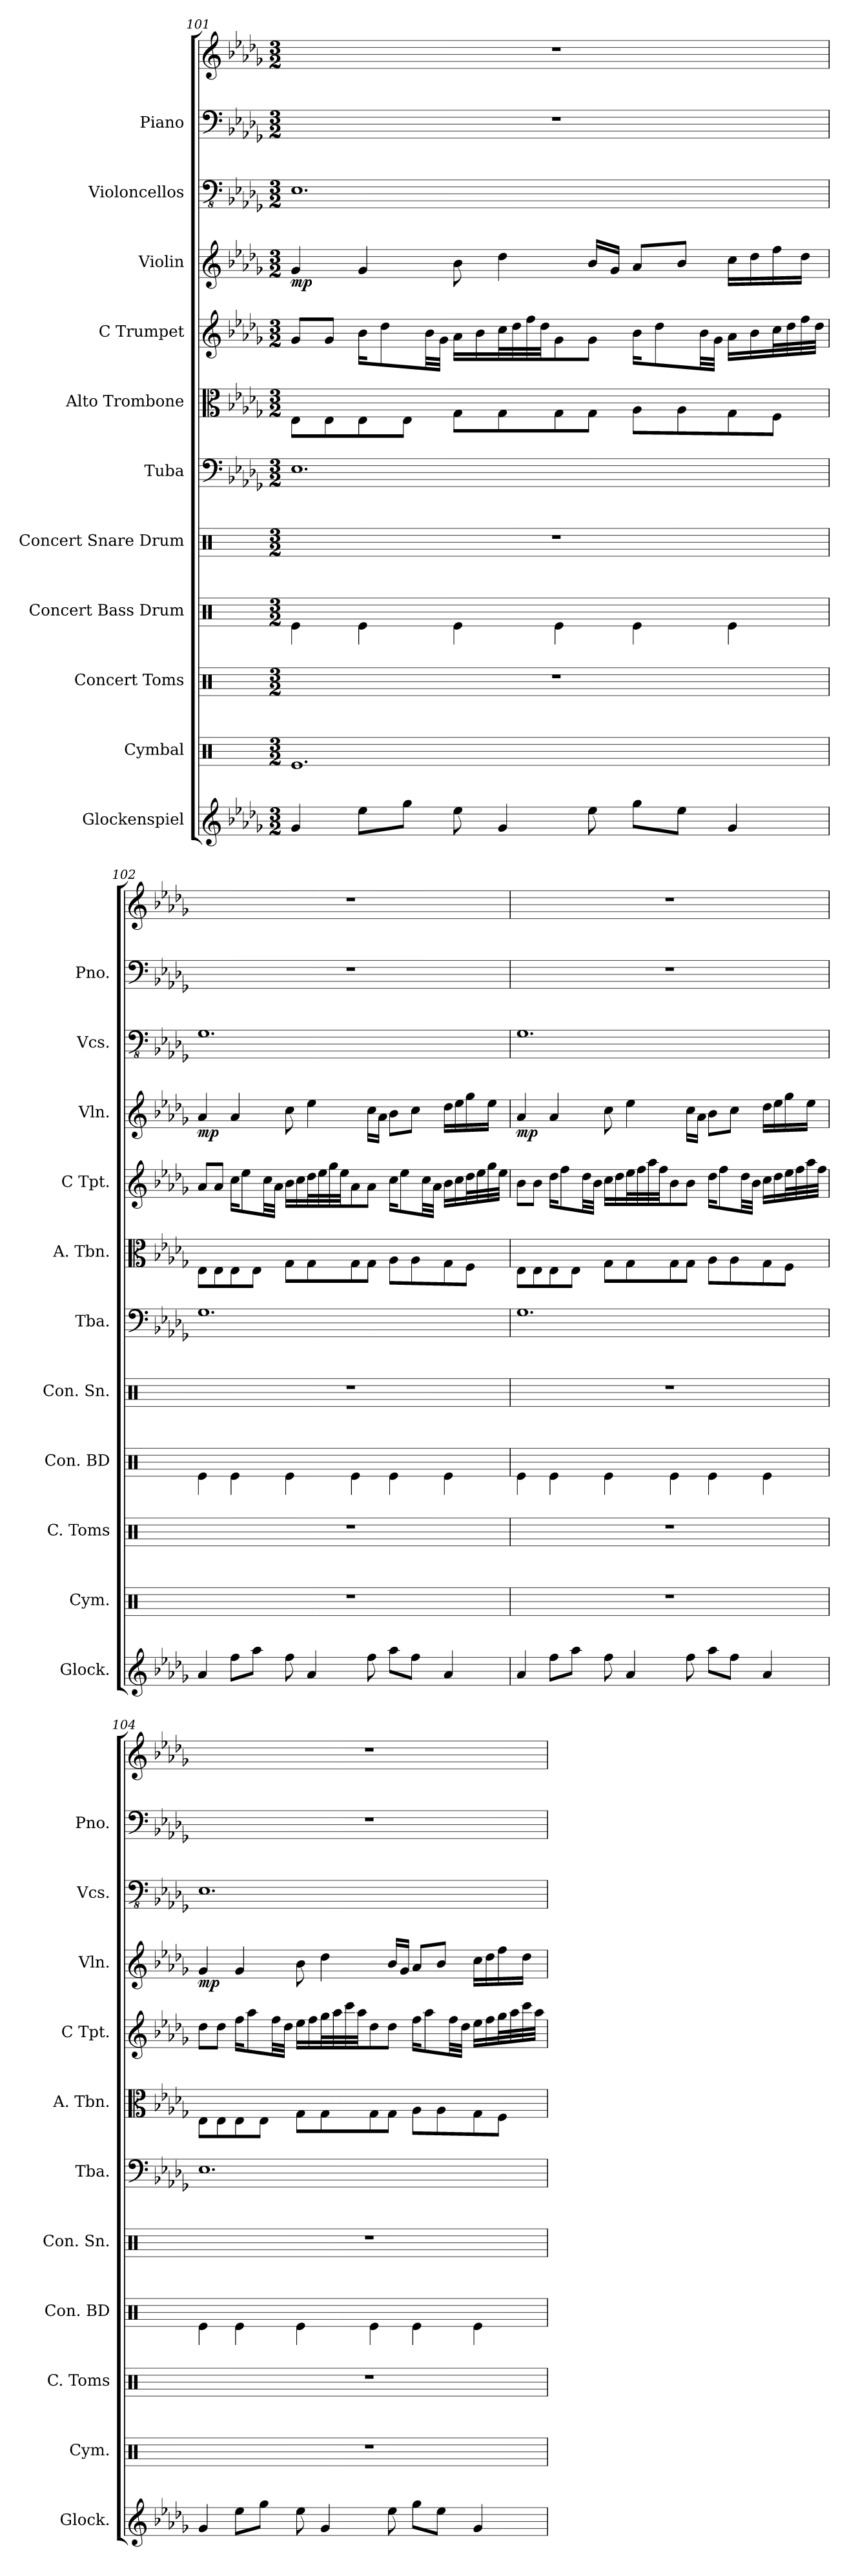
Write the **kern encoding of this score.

**kern	**kern	**kern	**kern	**kern	**kern	**kern	**kern	**kern	**dynam	**kern	**kern	**kern
*part11	*part10	*part9	*part8	*part7	*part6	*part5	*part4	*part3	*part3	*part2	*part1	*part1
*staff12	*staff11	*staff10	*staff9	*staff8	*staff7	*staff6	*staff5	*staff4	*staff4	*staff3	*staff2	*staff1
*I"Glockenspiel	*I"Cymbal	*I"Concert Toms	*I"Concert Bass Drum	*I"Concert Snare Drum	*I"Tuba	*I"Alto Trombone	*I"C Trumpet	*I"Violin	*	*I"Violoncellos	*I"Piano	*
*I'Glock.	*I'Cym.	*I'C. Toms	*I'Con. BD	*I'Con. Sn.	*I'Tba.	*I'A. Tbn.	*I'C Tpt.	*I'Vln.	*	*I'Vcs.	*I'Pno.	*
!!LO:PB:g=z
*clefG2	*clefX	*clefX	*clefX	*clefX	*clefF4	*clefC3	*clefG2	*clefG2	*	*clefFv4	*clefF4	*clefG2
*ITrd-14c-24	*	*	*	*	*	*	*	*	*	*	*	*
*k[b-e-a-d-g-]	*k[]	*k[]	*k[]	*k[]	*k[b-e-a-d-g-]	*k[b-e-a-d-g-]	*k[b-e-a-d-g-]	*k[b-e-a-d-g-]	*	*k[b-e-a-d-g-]	*k[b-e-a-d-g-]	*k[b-e-a-d-g-]
*M3/2	*M3/2	*M3/2	*M3/2	*M3/2	*M3/2	*M3/2	*M3/2	*M3/2	*	*M3/2	*M3/2	*M3/2
=101	=101	=101	=101	=101	=101	=101	=101	=101	=101	=101	=101	=101
!	!	!	!	!	!	!	!	!	!LO:DY:b	!	!	!
4ggg-/	1.Re	1.r	4Re\	1.r	1.E-	8E-\L	8g-/L	4g-/	mp	1.EE-	1.r	1.r
.	.	.	.	.	.	8E-\	8g-/J	.	.	.	.	.
8eeee-\L	.	.	4Re\	.	.	8E-\	16b-\KL	4g-/	.	.	.	.
.	.	.	.	.	.	.	8dd-\	.	.	.	.	.
8gggg-\J	.	.	.	.	.	8E-\J	.	.	.	.	.	.
.	.	.	.	.	.	.	32b-\LL	.	.	.	.	.
.	.	.	.	.	.	.	32g-\JJJ	.	.	.	.	.
8eeee-\	.	.	4Re\	.	.	8G-\L	16a-\LL	8b-\	.	.	.	.
.	.	.	.	.	.	.	16b-\	.	.	.	.	.
4ggg-/	.	.	.	.	.	8G-\	32cc\L	4dd-\	.	.	.	.
.	.	.	.	.	.	.	32dd-\	.	.	.	.	.
.	.	.	.	.	.	.	32ff\	.	.	.	.	.
.	.	.	.	.	.	.	32dd-\JJ	.	.	.	.	.
.	.	.	4Re\	.	.	8G-\	8g-\	.	.	.	.	.
8eeee-\	.	.	.	.	.	8G-\J	8g-\J	16b-/LL	.	.	.	.
.	.	.	.	.	.	.	.	16g-/JJ	.	.	.	.
8gggg-\L	.	.	4Re\	.	.	8A-\L	16b-\KL	8a-/L	.	.	.	.
.	.	.	.	.	.	.	8dd-\	.	.	.	.	.
8eeee-\J	.	.	.	.	.	8A-\	.	8b-/J	.	.	.	.
.	.	.	.	.	.	.	32b-\LL	.	.	.	.	.
.	.	.	.	.	.	.	32g-\JJJ	.	.	.	.	.
4ggg-/	.	.	4Re\	.	.	8G-\	16a-\LL	16cc\LL	.	.	.	.
.	.	.	.	.	.	.	16b-\	16dd-\	.	.	.	.
.	.	.	.	.	.	8F\J	32cc\L	16ff\	.	.	.	.
.	.	.	.	.	.	.	32dd-\	.	.	.	.	.
.	.	.	.	.	.	.	32ff\	16dd-\JJ	.	.	.	.
.	.	.	.	.	.	.	32dd-\JJJ	.	.	.	.	.
!!LO:PB:g=z
=102	=102	=102	=102	=102	=102	=102	=102	=102	=102	=102	=102	=102
!	!	!	!	!	!	!	!	!	!LO:DY:b	!	!	!
4aaa-/	1.r	1.r	4Re\	1.r	1.G-	8E-\L	8a-/L	4a-/	mp	1.GG-	1.r	1.r
.	.	.	.	.	.	8E-\	8a-/J	.	.	.	.	.
8ffff\L	.	.	4Re\	.	.	8E-\	16cc\KL	4a-/	.	.	.	.
.	.	.	.	.	.	.	8ee-\	.	.	.	.	.
8aaaa-\J	.	.	.	.	.	8E-\J	.	.	.	.	.	.
.	.	.	.	.	.	.	32cc\LL	.	.	.	.	.
.	.	.	.	.	.	.	32a-\JJJ	.	.	.	.	.
8ffff\	.	.	4Re\	.	.	8G-\L	16b-\LL	8cc\	.	.	.	.
.	.	.	.	.	.	.	16cc\	.	.	.	.	.
4aaa-/	.	.	.	.	.	8G-\	32dd-\L	4ee-\	.	.	.	.
.	.	.	.	.	.	.	32ee-\	.	.	.	.	.
.	.	.	.	.	.	.	32gg-\	.	.	.	.	.
.	.	.	.	.	.	.	32ee-\JJ	.	.	.	.	.
.	.	.	4Re\	.	.	8G-\	8a-\	.	.	.	.	.
8ffff\	.	.	.	.	.	8G-\J	8a-\J	16cc\LL	.	.	.	.
.	.	.	.	.	.	.	.	16a-\JJ	.	.	.	.
8aaaa-\L	.	.	4Re\	.	.	8A-\L	16cc\KL	8b-\L	.	.	.	.
.	.	.	.	.	.	.	8ee-\	.	.	.	.	.
8ffff\J	.	.	.	.	.	8A-\	.	8cc\J	.	.	.	.
.	.	.	.	.	.	.	32cc\LL	.	.	.	.	.
.	.	.	.	.	.	.	32a-\JJJ	.	.	.	.	.
4aaa-/	.	.	4Re\	.	.	8G-\	16b-\LL	16dd-\LL	.	.	.	.
.	.	.	.	.	.	.	16cc\	16ee-\	.	.	.	.
.	.	.	.	.	.	8F\J	32dd-\L	16gg-\	.	.	.	.
.	.	.	.	.	.	.	32ee-\	.	.	.	.	.
.	.	.	.	.	.	.	32gg-\	16ee-\JJ	.	.	.	.
.	.	.	.	.	.	.	32ee-\JJJ	.	.	.	.	.
!!LO:PB:g=z
=103	=103	=103	=103	=103	=103	=103	=103	=103	=103	=103	=103	=103
!	!	!	!	!	!	!	!	!	!LO:DY:b	!	!	!
4aaa-/	1.r	1.r	4Re\	1.r	1.G-	8E-\L	8b-\L	4a-/	mp	1.GG-	1.r	1.r
.	.	.	.	.	.	8E-\	8b-\J	.	.	.	.	.
8ffff\L	.	.	4Re\	.	.	8E-\	16dd-\KL	4a-/	.	.	.	.
.	.	.	.	.	.	.	8ff\	.	.	.	.	.
8aaaa-\J	.	.	.	.	.	8E-\J	.	.	.	.	.	.
.	.	.	.	.	.	.	32dd-\LL	.	.	.	.	.
.	.	.	.	.	.	.	32b-\JJJ	.	.	.	.	.
8ffff\	.	.	4Re\	.	.	8G-\L	16cc\LL	8cc\	.	.	.	.
.	.	.	.	.	.	.	16dd-\	.	.	.	.	.
4aaa-/	.	.	.	.	.	8G-\	32ee-\L	4ee-\	.	.	.	.
.	.	.	.	.	.	.	32ff\	.	.	.	.	.
.	.	.	.	.	.	.	32aa-\	.	.	.	.	.
.	.	.	.	.	.	.	32ff\JJ	.	.	.	.	.
.	.	.	4Re\	.	.	8G-\	8b-\	.	.	.	.	.
8ffff\	.	.	.	.	.	8G-\J	8b-\J	16cc\LL	.	.	.	.
.	.	.	.	.	.	.	.	16a-\JJ	.	.	.	.
8aaaa-\L	.	.	4Re\	.	.	8A-\L	16dd-\KL	8b-\L	.	.	.	.
.	.	.	.	.	.	.	8ff\	.	.	.	.	.
8ffff\J	.	.	.	.	.	8A-\	.	8cc\J	.	.	.	.
.	.	.	.	.	.	.	32dd-\LL	.	.	.	.	.
.	.	.	.	.	.	.	32b-\JJJ	.	.	.	.	.
4aaa-/	.	.	4Re\	.	.	8G-\	16cc\LL	16dd-\LL	.	.	.	.
.	.	.	.	.	.	.	16dd-\	16ee-\	.	.	.	.
.	.	.	.	.	.	8F\J	32ee-\L	16gg-\	.	.	.	.
.	.	.	.	.	.	.	32ff\	.	.	.	.	.
.	.	.	.	.	.	.	32aa-\	16ee-\JJ	.	.	.	.
.	.	.	.	.	.	.	32ff\JJJ	.	.	.	.	.
!!LO:PB:g=z
=104	=104	=104	=104	=104	=104	=104	=104	=104	=104	=104	=104	=104
!	!	!	!	!	!	!	!	!	!LO:DY:b	!	!	!
4ggg-/	1.r	1.r	4Re\	1.r	1.E-	8E-\L	8dd-\L	4g-/	mp	1.EE-	1.r	1.r
.	.	.	.	.	.	8E-\	8dd-\J	.	.	.	.	.
8eeee-\L	.	.	4Re\	.	.	8E-\	16ff\KL	4g-/	.	.	.	.
.	.	.	.	.	.	.	8aa-\	.	.	.	.	.
8gggg-\J	.	.	.	.	.	8E-\J	.	.	.	.	.	.
.	.	.	.	.	.	.	32ff\LL	.	.	.	.	.
.	.	.	.	.	.	.	32dd-\JJJ	.	.	.	.	.
8eeee-\	.	.	4Re\	.	.	8G-\L	16ee-\LL	8b-\	.	.	.	.
.	.	.	.	.	.	.	16ff\	.	.	.	.	.
4ggg-/	.	.	.	.	.	8G-\	32gg-\L	4dd-\	.	.	.	.
.	.	.	.	.	.	.	32aa-\	.	.	.	.	.
.	.	.	.	.	.	.	32ccc\	.	.	.	.	.
.	.	.	.	.	.	.	32aa-\JJ	.	.	.	.	.
.	.	.	4Re\	.	.	8G-\	8dd-\	.	.	.	.	.
8eeee-\	.	.	.	.	.	8G-\J	8dd-\J	16b-/LL	.	.	.	.
.	.	.	.	.	.	.	.	16g-/JJ	.	.	.	.
8gggg-\L	.	.	4Re\	.	.	8A-\L	16ff\KL	8a-/L	.	.	.	.
.	.	.	.	.	.	.	8aa-\	.	.	.	.	.
8eeee-\J	.	.	.	.	.	8A-\	.	8b-/J	.	.	.	.
.	.	.	.	.	.	.	32ff\LL	.	.	.	.	.
.	.	.	.	.	.	.	32dd-\JJJ	.	.	.	.	.
4ggg-/	.	.	4Re\	.	.	8G-\	16ee-\LL	16cc\LL	.	.	.	.
.	.	.	.	.	.	.	16ff\	16dd-\	.	.	.	.
.	.	.	.	.	.	8F\J	32gg-\L	16ff\	.	.	.	.
.	.	.	.	.	.	.	32aa-\	.	.	.	.	.
.	.	.	.	.	.	.	32ccc\	16dd-\JJ	.	.	.	.
.	.	.	.	.	.	.	32aa-\JJJ	.	.	.	.	.
=	=	=	=	=	=	=	=	=	=	=	=	=
*-	*-	*-	*-	*-	*-	*-	*-	*-	*-	*-	*-	*-
